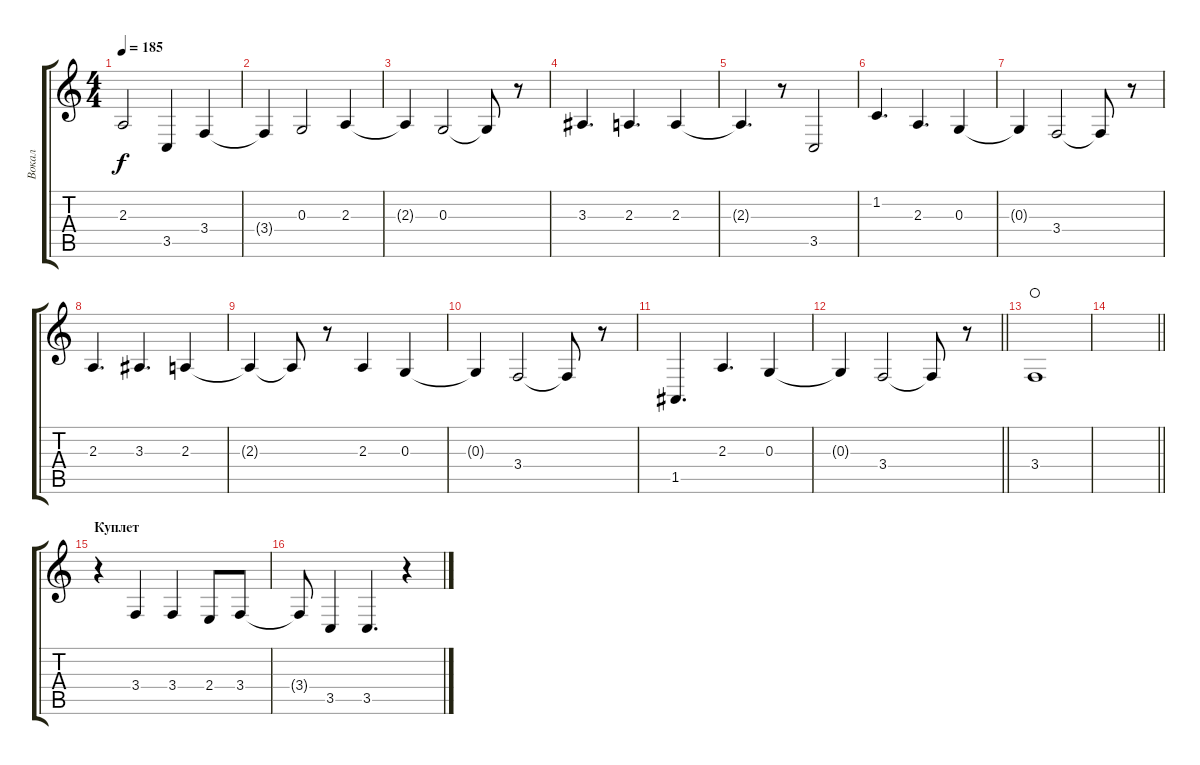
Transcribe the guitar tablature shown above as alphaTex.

\track ("Вокал" "Вокал") {instrument lead8bassandlead}
\staff {score tabs}
\tuning (E4 B3 G3 D3 A2 E2) {hide}
\ts (4 4)
\tempo 185
\clef g2
\ks c
2.3{t}.2{dy f} 3.5.4 3.4.4 |
3.4{t}.4 0.3.2 2.3.4 |
2.3{t}.4 0.3.2 0.3{t}.8 r.8 |
3.3.4{d} 2.3.4{d} 2.3.4 |
2.3{t}.4{d} r.8 3.5.2 |
1.2.4{d} 2.3.4{d} 0.3.4 |
0.3{t}.4 3.4.2 3.4{t}.8 r.8 |
2.3.4{d} 3.3.4{d} 2.3.4 |
2.3{t}.4 2.3{t}.8 r.8 2.3.4 0.3.4 |
0.3{t}.4 3.4.2 3.4{t}.8 r.8 |
1.5.4{d} 2.3.4{d} 0.3.4 |
\barLineRight lightlight
0.3{t}.4 3.4.2 3.4{t}.8 r.8 |
3.4.1{waho} |
\barLineRight lightlight
|
\section ("" "Куплет")
r.4 3.4.4 3.4.4 2.4.8 3.4.8 |
3.4{t}.8 3.5.4 3.5.4{d} r.4
